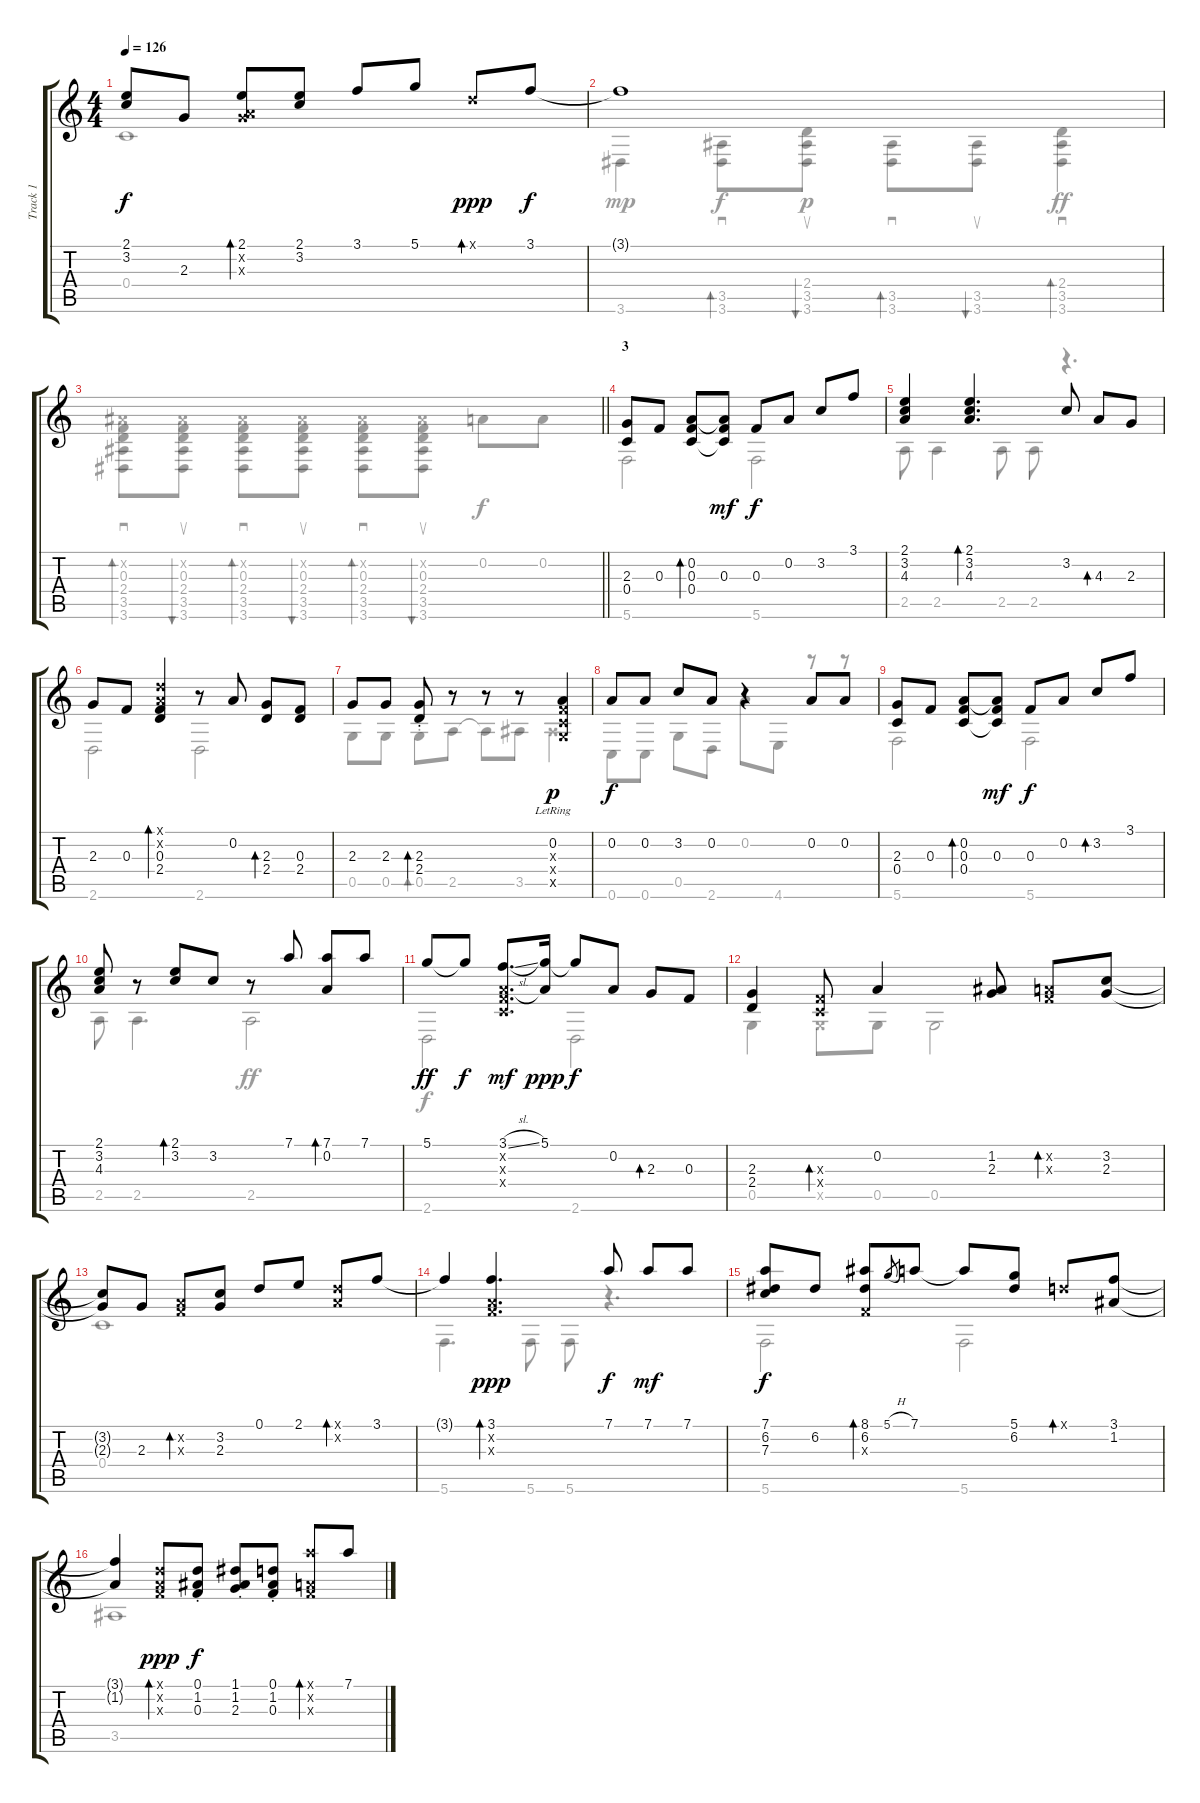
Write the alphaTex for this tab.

\track ("Track 1" "Track 1") {instrument acousticguitarsteel}
\staff {score tabs}
\tuning (D4 A3 F3 C3 G2 C2) {hide}
\voice
\ts (4 4)
\tempo 126
\clef g2
\ks c
(2.1 3.2).8{dy f} 2.3.8 (2.1 0.2{x} 2.3{x}).8{bd 60} (2.1 3.2).8 3.1.8 5.1.8 0.1{x}.8{bd 60 dy ppp} 3.1.8{dy f} |
3.1{t}.1 |
\barLineRight lightlight
|
\section ("" "3")
(2.3 0.4).8 0.3.8 (0.2 0.3 0.4).8{bd 30} (0.2{t} 0.3 0.4{t}).8{dy mf} 0.3.8{dy f} 0.2.8 3.2.8 3.1.8 |
(2.1 3.2 4.3).4 (2.1 3.2 4.3).4{d bd 30} 3.2.8 4.3.8{bd 60} 2.3.8 |
2.3.8 0.3.8 (0.1{x} 0.2{x} 0.3 2.4).4{bd 30} r.8 0.2.8 (2.3 2.4).8{bd 30} (0.3 2.4).8 |
2.3.8 2.3.8 (2.3{st} 2.4{st}).8{bd 30} r.8 r.8 r.8 (0.2{lr} 0.3{x} 0.4{x} 0.5{x}).4{dy p} |
0.2.8{dy f} 0.2.8 3.2.8 0.2.8 r.4 0.2.8 0.2.8 |
(2.3 0.4).8 0.3.8 (0.2 0.3 0.4).8{bd 30} (0.2{t} 0.3 0.4{t}).8{dy mf} 0.3.8{dy f} 0.2.8 3.2.8{bd 60} 3.1.8 |
(2.1 3.2 4.3).8 r.8 (2.1 3.2).8{bd 60} 3.2.8 r.8 7.1.8 (7.1 0.2).8{bd 60} 7.1.8 |
5.1.8{dy ff} 5.1{t}.8{dy f} (3.1{sl} 0.2{x} 0.3{x} 0.4{x}).8{d dy mf} (5.1 0.2{t}).16{dy ppp} 5.1{t}.8{dy f} 0.2.8 2.3.8{bd 60} 0.3.8 |
(2.3 2.4).4 (0.3{x} 0.4{x}).8{bd 60} 0.2.4 (1.2 2.3).8 (0.2{x} 0.3{x}).8{bd 60} (3.2 2.3).8 |
(3.2{t} 2.3{t}).8 2.3.8 (0.2{x} 0.3{x}).8{bd 60} (3.2 2.3).8 0.1.8 2.1.8 (0.1{x} 0.2{x}).8{bd 60} 3.1.8 |
3.1{t}.4 (3.1 0.2{x} 0.3{x}).4{d bd 60 dy ppp} 7.1.8{dy f} 7.1.8{dy mf} 7.1.8 |
(7.1 6.2 7.3).8{dy f} 6.2.8 (8.1 6.2 0.3{x}).8{bd 30} 5.1{h}.8{gr} 7.1.8 7.1{t}.8 (5.1 6.2).8 0.1{x}.8{bd 60} (3.1 1.2).8 |
(3.1{t} 1.2{t}).4 (0.1{x} 0.2{x} 0.3{x}).8{bd 60 dy ppp} (0.1{st} 1.2{st} 0.3{st}).8{dy f} (1.1{st} 1.2{st} 2.3{st}).8 (0.1{st} 1.2{st} 0.3{st}).8 (7.1{x} 0.2{x} 0.3{x}).8{bd 60} 7.1.8
\voice
\clef g2
\ottava regular
\simile none
\ks c
0.4.1{dy f} |
3.6.4{dy mp} (3.5 3.6).8{sd bd 60 dy f} (2.4 3.5 3.6).8{su bu 30 dy p} (3.5 3.6).8{sd bd 60} (3.5 3.6).8{su bu 30} (2.4 3.5 3.6).4{sd bd 60 dy ff} |
\barLineRight lightlight
(1.2{x} 0.3 2.4 3.5 3.6).8{sd bd 30} (1.2{x} 0.3 2.4 3.5 3.6).8{su bu 30} (1.2{x} 0.3 2.4 3.5 3.6).8{sd bd 30} (1.2{x} 0.3 2.4 3.5 3.6).8{su bu 30} (1.2{x} 0.3 2.4 3.5 3.6).8{sd bd 30} (1.2{x} 0.3 2.4 3.5 3.6).8{su bu 30} 0.2.8{dy f} 0.2.8 |
5.6.2 5.6.2 |
2.5.8 2.5.4 2.5.8 2.5.8 r.4{d} |
2.6.2 2.6.2 |
0.5.8 0.5.8 0.5{st}.8{bd 30} 2.5.8 2.5{t}.8 3.5.8 3.5{x}.4 |
0.6.8 0.6.8 0.5.8 2.6.8 0.2.8 4.6.8 r.8 r.8 |
5.6.2 5.6.2 |
2.5.8 2.5.4{d} 2.5.2{dy ff} |
2.6.2{dy f} 2.6.2 |
0.5.4 0.5{x}.8 0.5.8 0.5.2 |
0.4.1 |
5.6.4{d} 5.6.8 5.6.8 r.4{d} |
5.6.2 5.6.2 |
3.5.1
